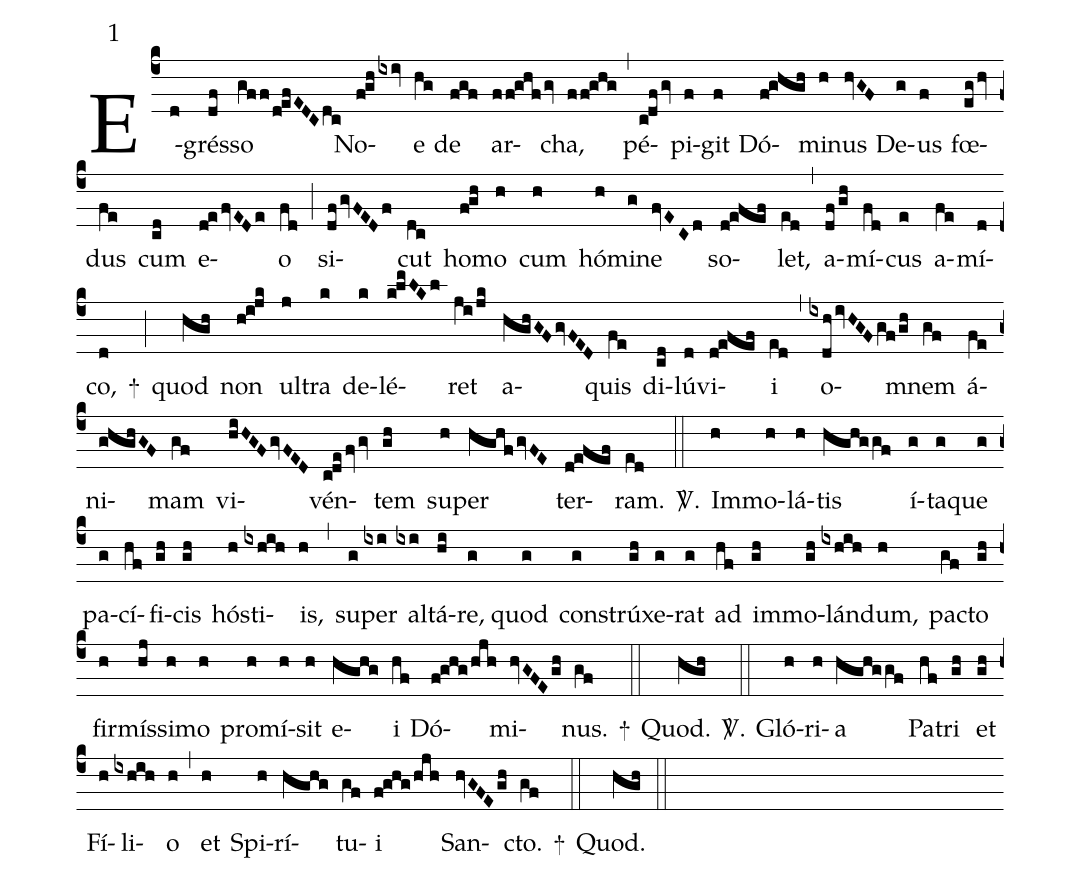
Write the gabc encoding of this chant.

mode: 1;
%%
(c4)
E(d)grés(df)so(gff/defEDCdc) No(fgh/ixiv)e(hg) de(fgf) ar(ff!ghf/gv)cha,(ff!ghg) (,)
pé(cdf/gv)pi(f)git(f) Dó(f!ghgh)mi(h)nus(hvGF) De(g)us(f) fœ(eg/hv)dus(fe) cum(cd) e(d!efvED/e)o(fd) (;)
si(df/gvFEDf)cut(dc) ho(fgh)mo(h) cum(h) hó(h)mi(g)ne(fvECd) so(d!efef)let,(ed) (,)
a(df/gh)mí(fd)cus(e) a(fe)mí(d)co,(d) +(;)
quod(hgh) non(h!ijk) ul(j)tra(k) de(k)lé(klmLKl)ret(ji/jk) a(hghGFgvFED)quis(fe) di(cd)lú(d)vi(d!efef)i(ed) (,)
o(ixdh/ivHGFgf/gh)mnem(gf) á(fe)ni(ghghGF)mam(gf) vi(hiHGFgvFED)vén(c!defv/gv)tem(gh) su(h)per(hghfgvFE) ter(d!efef)ram.(ed) <sp>V/</sp>.(::)
Im(h)mo(h)lá(h)tis(hghggf) í(g)ta(g)que(g) pa(g)cí(hf)fi(gh)cis(gh) hós(h)ti(ixhih)is,(h) (,)
su(g)per(ixi) al(ixi)tá(hi)re(g), quod(g) con(g)strú(gh)xe(g)rat(g) ad(hf) im(gh)mo(gh)lán(ixhih)dum,(h) pac(gf)to(gh) fi(h)rmís(hj)si(h)mo(h) pro(h)mí(h)sit(h) e(hghg)i(hf) Dó(f!ghg/hjh)mi(hvGFEgh)nus.(gf) +(::)
Quod.(hgh) <sp>V/</sp>.(::)
Gló(h)ri(h)a(hghggf) Pa(hf)tri(gh) et(gh) Fí(h)li(ixhih)o(h) (,)
et(h) Spi(h)rí(hghg)tu(gf)i(f!ghg/hjh) San(hvGFEgh)cto.(gf) +(::)
Quod.(hgh) (::)
